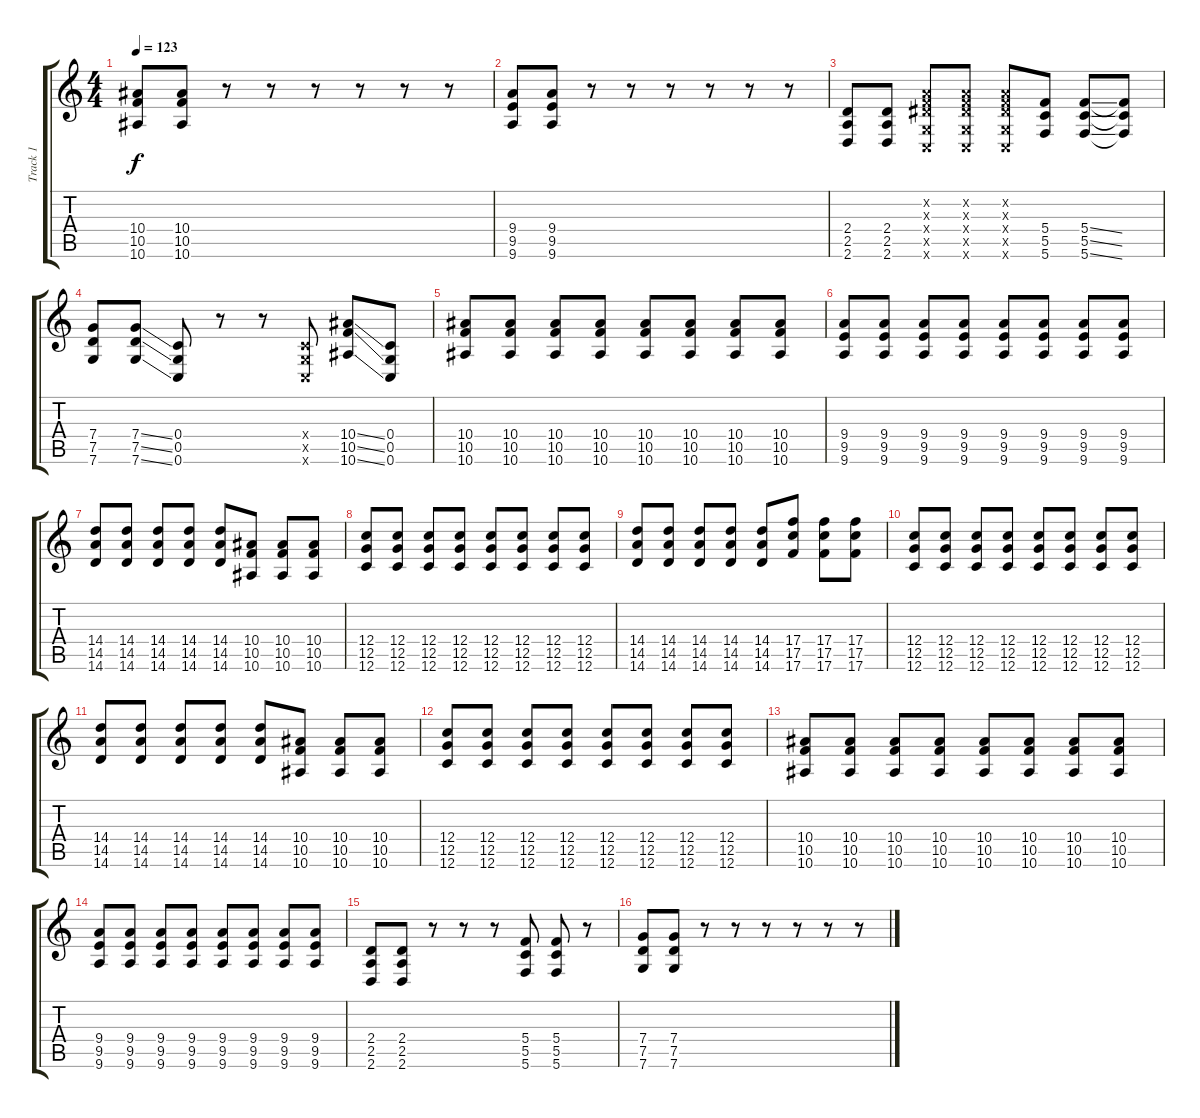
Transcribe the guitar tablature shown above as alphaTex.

\track ("Track 1" "Track 1") {instrument overdrivenguitar}
\staff {score tabs}
\tuning (D4 A3 F3 C3 G2 C2) {hide}
\ts (4 4)
\tempo 123
\clef g2
\ks c
(10.4 10.5 10.6).8{dy f} (10.4 10.5 10.6).8 r.8 r.8 r.8 r.8 r.8 r.8 |
(9.4 9.5 9.6).8 (9.4 9.5 9.6).8 r.8 r.8 r.8 r.8 r.8 r.8 |
(2.4 2.5 2.6).8 (2.4 2.5 2.6).8 (0.2{x} 0.3{x} 3.4{x} 0.5{x} 0.6{x}).8 (0.2{x} 0.3{x} 3.4{x} 0.5{x} 0.6{x}).8 (0.2{x} 0.3{x} 3.4{x} 0.5{x} 0.6{x}).8 (5.4 5.5 5.6).8 (5.4{ss} 5.5{ss} 5.6{ss}).8 (5.4{t} 5.5{t} 5.6{t}).8 |
(7.4 7.5 7.6).8 (7.4{ss} 7.5{ss} 7.6{ss}).8 (0.4 0.5 0.6).8 r.8 r.8 (0.4{x} 0.5{x} 0.6{x}).8 (10.4{ss} 10.5{ss} 10.6{ss}).8 (0.4 0.5 0.6).8 |
(10.4 10.5 10.6).8 (10.4 10.5 10.6).8 (10.4 10.5 10.6).8 (10.4 10.5 10.6).8 (10.4 10.5 10.6).8 (10.4 10.5 10.6).8 (10.4 10.5 10.6).8 (10.4 10.5 10.6).8 |
(9.4 9.5 9.6).8 (9.4 9.5 9.6).8 (9.4 9.5 9.6).8 (9.4 9.5 9.6).8 (9.4 9.5 9.6).8 (9.4 9.5 9.6).8 (9.4 9.5 9.6).8 (9.4 9.5 9.6).8 |
(14.4 14.5 14.6).8 (14.4 14.5 14.6).8 (14.4 14.5 14.6).8 (14.4 14.5 14.6).8 (14.4 14.5 14.6).8 (10.4 10.5 10.6).8 (10.4 10.5 10.6).8 (10.4 10.5 10.6).8 |
(12.4 12.5 12.6).8 (12.4 12.5 12.6).8 (12.4 12.5 12.6).8 (12.4 12.5 12.6).8 (12.4 12.5 12.6).8 (12.4 12.5 12.6).8 (12.4 12.5 12.6).8 (12.4 12.5 12.6).8 |
(14.4 14.5 14.6).8 (14.4 14.5 14.6).8 (14.4 14.5 14.6).8 (14.4 14.5 14.6).8 (14.4 14.5 14.6).8 (17.4 17.5 17.6).8 (17.4 17.5 17.6).8 (17.4 17.5 17.6).8 |
(12.4 12.5 12.6).8 (12.4 12.5 12.6).8 (12.4 12.5 12.6).8 (12.4 12.5 12.6).8 (12.4 12.5 12.6).8 (12.4 12.5 12.6).8 (12.4 12.5 12.6).8 (12.4 12.5 12.6).8 |
(14.4 14.5 14.6).8 (14.4 14.5 14.6).8 (14.4 14.5 14.6).8 (14.4 14.5 14.6).8 (14.4 14.5 14.6).8 (10.4 10.5 10.6).8 (10.4 10.5 10.6).8 (10.4 10.5 10.6).8 |
(12.4 12.5 12.6).8 (12.4 12.5 12.6).8 (12.4 12.5 12.6).8 (12.4 12.5 12.6).8 (12.4 12.5 12.6).8 (12.4 12.5 12.6).8 (12.4 12.5 12.6).8 (12.4 12.5 12.6).8 |
(10.4 10.5 10.6).8 (10.4 10.5 10.6).8 (10.4 10.5 10.6).8 (10.4 10.5 10.6).8 (10.4 10.5 10.6).8 (10.4 10.5 10.6).8 (10.4 10.5 10.6).8 (10.4 10.5 10.6).8 |
(9.4 9.5 9.6).8 (9.4 9.5 9.6).8 (9.4 9.5 9.6).8 (9.4 9.5 9.6).8 (9.4 9.5 9.6).8 (9.4 9.5 9.6).8 (9.4 9.5 9.6).8 (9.4 9.5 9.6).8 |
(2.4 2.5 2.6).8 (2.4 2.5 2.6).8 r.8 r.8 r.8 (5.4 5.5 5.6).8 (5.4 5.5 5.6).8 r.8 |
(7.4 7.5 7.6).8 (7.4 7.5 7.6).8 r.8 r.8 r.8 r.8 r.8 r.8
